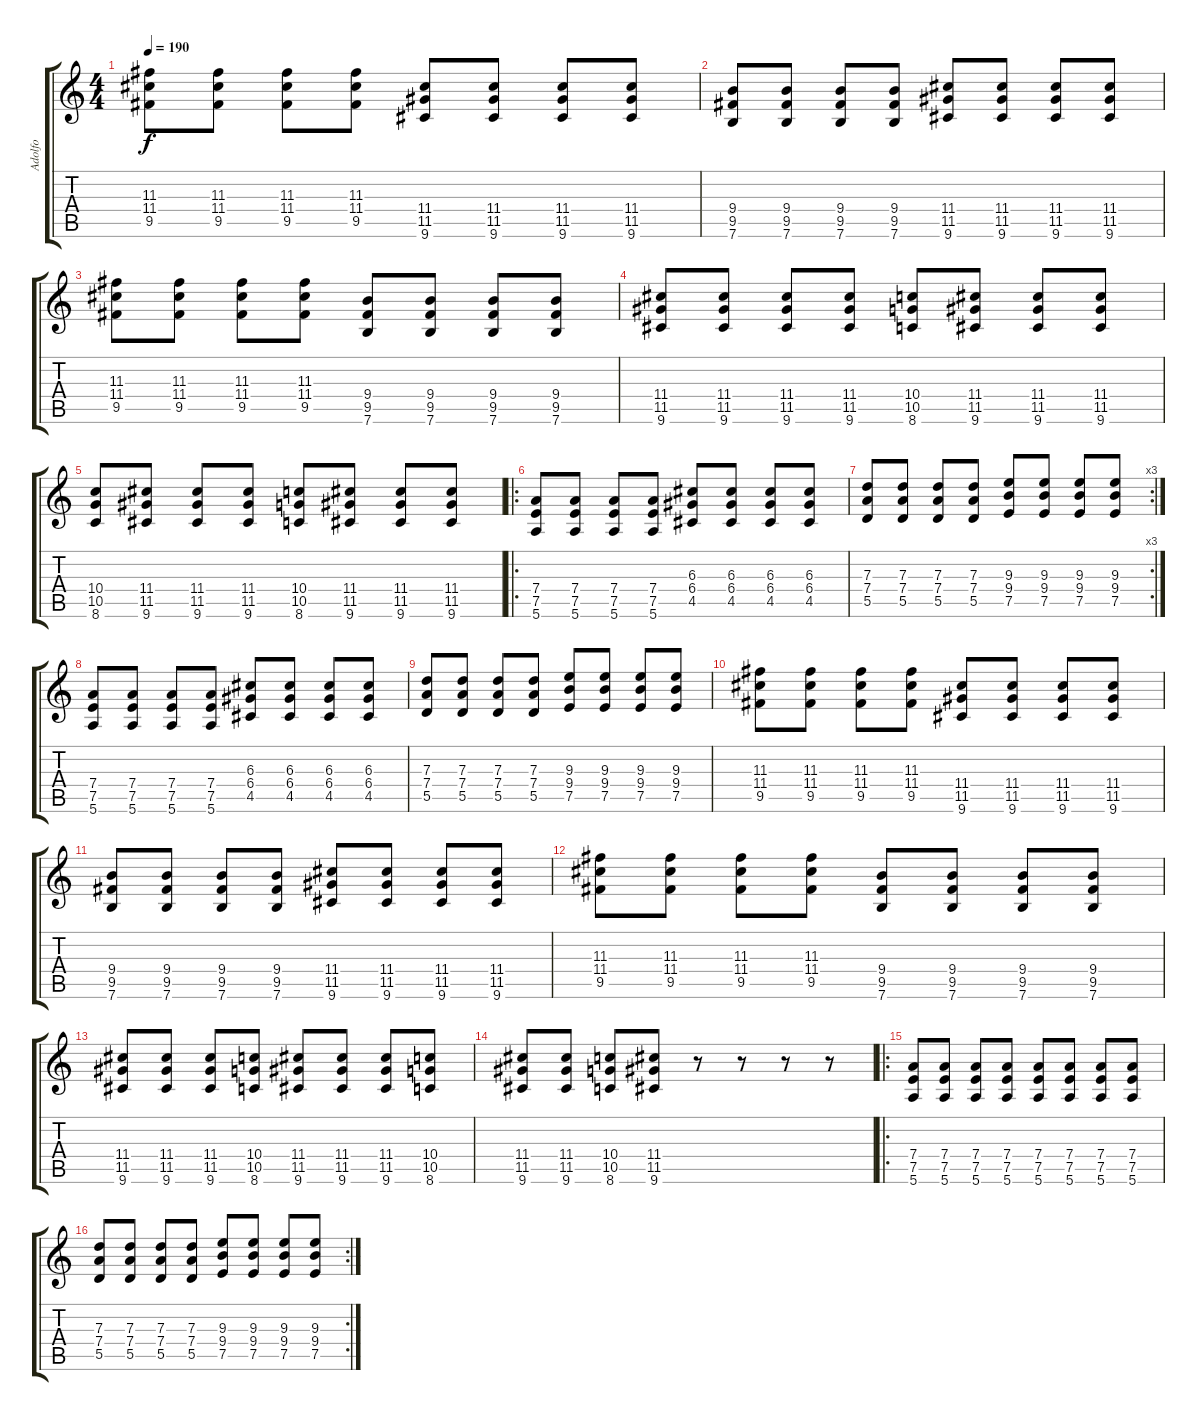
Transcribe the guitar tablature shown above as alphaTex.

\track ("Adolfo" "Adolfo") {instrument overdrivenguitar}
\staff {score tabs}
\tuning (E4 B3 G3 D3 A2 E2) {hide}
\ts (4 4)
\tempo 190
\clef g2
\ks c
(11.3 11.4 9.5).8{dy f} (11.3 11.4 9.5).8 (11.3 11.4 9.5).8 (11.3 11.4 9.5).8 (11.4 11.5 9.6).8 (11.4 11.5 9.6).8 (11.4 11.5 9.6).8 (11.4 11.5 9.6).8 |
(9.4 9.5 7.6).8 (9.4 9.5 7.6).8 (9.4 9.5 7.6).8 (9.4 9.5 7.6).8 (11.4 11.5 9.6).8 (11.4 11.5 9.6).8 (11.4 11.5 9.6).8 (11.4 11.5 9.6).8 |
(11.3 11.4 9.5).8 (11.3 11.4 9.5).8 (11.3 11.4 9.5).8 (11.3 11.4 9.5).8 (9.4 9.5 7.6).8 (9.4 9.5 7.6).8 (9.4 9.5 7.6).8 (9.4 9.5 7.6).8 |
(11.4 11.5 9.6).8 (11.4 11.5 9.6).8 (11.4 11.5 9.6).8 (11.4 11.5 9.6).8 (10.4 10.5 8.6).8 (11.4 11.5 9.6).8 (11.4 11.5 9.6).8 (11.4 11.5 9.6).8 |
(10.4 10.5 8.6).8 (11.4 11.5 9.6).8 (11.4 11.5 9.6).8 (11.4 11.5 9.6).8 (10.4 10.5 8.6).8 (11.4 11.5 9.6).8 (11.4 11.5 9.6).8 (11.4 11.5 9.6).8 |
\ro
(7.4 7.5 5.6).8 (7.4 7.5 5.6).8 (7.4 7.5 5.6).8 (7.4 7.5 5.6).8 (6.3 6.4 4.5).8 (6.3 6.4 4.5).8 (6.3 6.4 4.5).8 (6.3 6.4 4.5).8 |
\rc 3
(7.3 7.4 5.5).8 (7.3 7.4 5.5).8 (7.3 7.4 5.5).8 (7.3 7.4 5.5).8 (9.3 9.4 7.5).8 (9.3 9.4 7.5).8 (9.3 9.4 7.5).8 (9.3 9.4 7.5).8 |
(7.4 7.5 5.6).8 (7.4 7.5 5.6).8 (7.4 7.5 5.6).8 (7.4 7.5 5.6).8 (6.3 6.4 4.5).8 (6.3 6.4 4.5).8 (6.3 6.4 4.5).8 (6.3 6.4 4.5).8 |
(7.3 7.4 5.5).8 (7.3 7.4 5.5).8 (7.3 7.4 5.5).8 (7.3 7.4 5.5).8 (9.3 9.4 7.5).8 (9.3 9.4 7.5).8 (9.3 9.4 7.5).8 (9.3 9.4 7.5).8 |
(11.3 11.4 9.5).8 (11.3 11.4 9.5).8 (11.3 11.4 9.5).8 (11.3 11.4 9.5).8 (11.4 11.5 9.6).8 (11.4 11.5 9.6).8 (11.4 11.5 9.6).8 (11.4 11.5 9.6).8 |
(9.4 9.5 7.6).8 (9.4 9.5 7.6).8 (9.4 9.5 7.6).8 (9.4 9.5 7.6).8 (11.4 11.5 9.6).8 (11.4 11.5 9.6).8 (11.4 11.5 9.6).8 (11.4 11.5 9.6).8 |
(11.3 11.4 9.5).8 (11.3 11.4 9.5).8 (11.3 11.4 9.5).8 (11.3 11.4 9.5).8 (9.4 9.5 7.6).8 (9.4 9.5 7.6).8 (9.4 9.5 7.6).8 (9.4 9.5 7.6).8 |
(11.4 11.5 9.6).8 (11.4 11.5 9.6).8 (11.4 11.5 9.6).8 (10.4 10.5 8.6).8 (11.4 11.5 9.6).8 (11.4 11.5 9.6).8 (11.4 11.5 9.6).8 (10.4 10.5 8.6).8 |
(11.4 11.5 9.6).8 (11.4 11.5 9.6).8 (10.4 10.5 8.6).8 (11.4 11.5 9.6).8 r.8 r.8 r.8 r.8 |
\ro
(7.4 7.5 5.6).8 (7.4 7.5 5.6).8 (7.4 7.5 5.6).8 (7.4 7.5 5.6).8 (7.4 7.5 5.6).8 (7.4 7.5 5.6).8 (7.4 7.5 5.6).8 (7.4 7.5 5.6).8 |
\rc 2
(7.3 7.4 5.5).8 (7.3 7.4 5.5).8 (7.3 7.4 5.5).8 (7.3 7.4 5.5).8 (9.3 9.4 7.5).8 (9.3 9.4 7.5).8 (9.3 9.4 7.5).8 (9.3 9.4 7.5).8
